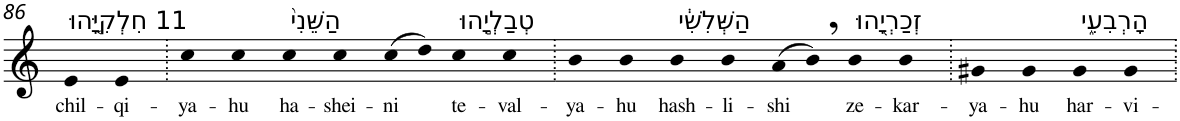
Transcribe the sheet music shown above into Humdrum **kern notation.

**kern	**text
*part1	*part1
*staff1	*staff1
*I"Piano	*
*I'Pno	*
!!LO:PB:g=z
*clefG2	*
*k[]	*
=86	=86
!LO:TX:a:t=11 חִלְקִיָּ֤הוּ	!
!	!LO:LY:b
4e	chil-
!	!LO:LY:b
4e	-qi-
=87.	=87.
!	!LO:LY:b
4cc	-ya-
!	!LO:LY:b
4cc	-hu
!LO:TX:a:t=הַשֵּׁנִי֙	!
!	!LO:LY:b
4cc	ha-
!	!LO:LY:b
4cc	-shei-
!	!LO:LY:b
(>8cc	-ni
8dd)	.
!LO:TX:a:t=טְבַלְיָ֣הוּ	!
!	!LO:LY:b
4cc	te-
!	!LO:LY:b
4cc	-val-
=88.	=88.
!	!LO:LY:b
4b	-ya-
!	!LO:LY:b
4b	-hu
!LO:TX:a:t=הַשְּׁלִשִׁ֔י	!
!	!LO:LY:b
4b	hash-
!	!LO:LY:b
4b	-li-
!	!LO:LY:b
(>8a	-shi
8b,)	.
!LO:TX:a:t=זְכַרְיָ֖הוּ	!
!	!LO:LY:b
4b	ze-
!	!LO:LY:b
4b	-kar-
=89.	=89.
!	!LO:LY:b
4g#X	-ya-
!	!LO:LY:b
4g#	-hu
!LO:TX:a:t=הָרְבִעִ֑י	!
!	!LO:LY:b
4g#	har-
!	!LO:LY:b
4g#	-vi-
=.	=.
*-	*-
